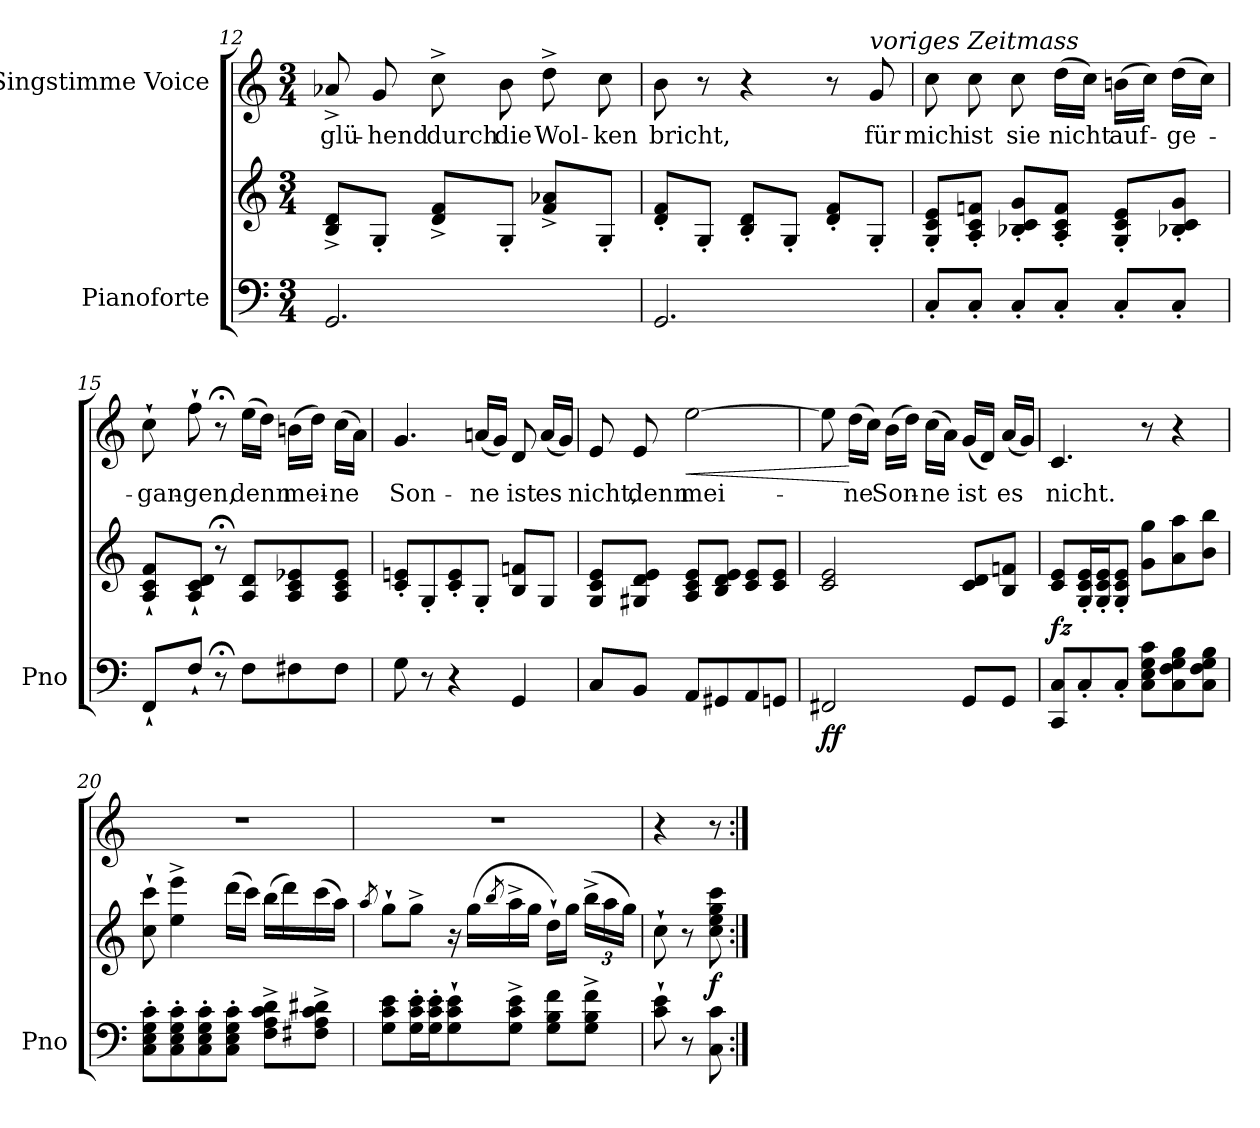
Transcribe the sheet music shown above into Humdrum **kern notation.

**kern	**kern	**dynam	**kern	**text	**dynam
*part2	*part2	*part2	*part1	*part1	*part1
*staff3	*staff2	*staff2/3	*staff1	*staff1	*staff1
*I"Pianoforte	*	*	*I"Singstimme Voice	*	*
*I'Pno	*	*	*	*	*
*clefF4	*clefG2	*	*clefG2	*	*
*k[]	*k[]	*	*k[]	*	*
*M3/4	*M3/4	*	*M3/4	*	*
=12	=12	=12	=12	=12	=12
!	!	!	!	!LO:LY:b	!
2.GG/	8B/^ 8d/^L	.	8a-X^/	glü-	.
!	!	!	!	!LO:LY:b	!
.	8G'/J	.	8g/	-hend	.
!	!	!	!	!LO:LY:b	!
.	8d/^ 8f/^L	.	8cc^\	durch	.
!	!	!	!	!LO:LY:b	!
.	8G'/J	.	8b\	die	.
!	!	!	!	!LO:LY:b	!
.	8f/^ 8a-X/^L	.	8dd^\	Wol-	.
!	!	!	!	!LO:LY:b	!
.	8G'/J	.	8cc\	-ken	.
=13	=13	=13	=13	=13	=13
!	!	!	!	!LO:LY:b	!
2.GG/	8d/' 8f/'L	.	8b\	bricht,	.
.	8G'/J	.	8r	.	.
.	8B/' 8d/'L	.	4r	.	.
.	8G'/J	.	.	.	.
.	8d/' 8f/'L	.	8r	.	.
*	*	*	*MM108	*	*
!	!	!	!LO:TX:a:i:t=voriges Zeitmass	!	!
!	!	!	!	!LO:LY:b	!
.	8G'/J	.	8g/	für	.
=14	=14	=14	=14	=14	=14
!	!	!	!	!LO:LY:b	!
8C'/L	8G/' 8c/' 8e/'L	.	8cc\	mich	.
!	!	!	!	!LO:LY:b	!
8C'/J	8A/' 8c/' 8fn/'J	.	8cc\	ist	.
!	!	!	!	!LO:LY:b	!
8C'/L	8B-X/' 8c/' 8g/'L	.	8cc\	sie	.
!	!	!	!	!LO:LY:b	!
8C'/J	8A/' 8c/' 8f/'J	.	(>16dd\LL	nicht	.
.	.	.	16cc\JJ)	.	.
!	!	!	!	!LO:LY:b	!
8C'/L	8G/' 8c/' 8e/'L	.	(>16bn\LL	auf-	.
.	.	.	16cc\JJ)	.	.
!	!	!	!	!LO:LY:b	!
8C'/J	8B-X/' 8c/' 8g/'J	.	(>16dd\LL	-ge-	.
.	.	.	16cc\JJ)	.	.
!!LO:PB:g=z
=15	=15	=15	=15	=15	=15
!	!	!	!	!LO:LY:b	!
8FF`/L	8A/` 8c/` 8f/`L	.	8cc`\	-gan-	.
!	!	!	!	!LO:LY:b	!
8F`/J	8A/` 8c/` 8d/`J	.	8ff`\	-gen,	.
8r;<	8r;<	.	8r;<	.	.
!	!	!	!	!LO:LY:b	!
8F\L	8A/ 8d/L	.	(>16ee\LL	denn	.
.	.	.	16dd\JJ)	.	.
!	!	!	!	!LO:LY:b	!
8F#X\	8A/ 8c/ 8e-X/	.	(>16bn\LL	mei-	.
.	.	.	16dd\JJ)	.	.
!	!	!	!	!LO:LY:b	!
8F#\J	8A/ 8c/ 8e-/J	.	(>16cc\LL	-ne	.
.	.	.	16a\JJ)	.	.
=16	=16	=16	=16	=16	=16
!	!	!	!	!LO:LY:b	!
8G\	8c/' 8en/'L	.	4.g/	Son-	.
8r	8G'/	.	.	.	.
4r	8c/' 8e/'	.	.	.	.
!	!	!	!	!LO:LY:b	!
.	8G'/J	.	(<16an/LL	-ne	.
.	.	.	16g/JJ)	.	.
!	!	!	!	!LO:LY:b	!
4GG/	8B/ 8fn/L	.	8d/	ist	.
!	!	!	!	!LO:LY:b	!
.	8G/J	.	(<16a/LL	es	.
.	.	.	16g/JJ)	.	.
=17	=17	=17	=17	=17	=17
!	!	!	!	!LO:LY:b	!
8C/L	8G/ 8c/ 8e/L	.	8e/	nicht,	.
!	!	!	!	!LO:LY:b	!
8BB/J	8G#X/ 8d/ 8e/J	.	8e/	denn	.
!	!	!	!	!LO:LY:b	!LO:HP:b
8AA/L	8A/ 8c/ 8e/L	.	[2ee\	mei-	<
8GG#X/	8B/ 8d/ 8e/J	.	.	.	.
8AA/	8c/ 8e/L	.	.	.	.
8GGn/J	8c/ 8e/J	.	.	.	.
=18	=18	=18	=18	=18	=18
!	!	!LO:DY:b=2	!	!	!
!	!	!LO:DY:n=1:b	!	!	!
2FF#X/	2c/ 2e/	f f	8ee\]	.	.
!	!	!	!	!LO:LY:b	!
.	.	.	(>16dd\LL	-ne	[
.	.	.	16cc\JJ)	.	.
!	!	!	!	!LO:LY:b	!
.	.	.	(>16b\LL	Son-	.
.	.	.	16dd\JJ)	.	.
!	!	!	!	!LO:LY:b	!
.	.	.	(>16cc\LL	-ne	.
.	.	.	16a\JJ)	.	.
!	!	!	!	!LO:LY:b	!
8GG/L	8c/ 8d/L	.	(<16g/LL	ist	.
.	.	.	16d/JJ)	.	.
!	!	!	!	!LO:LY:b	!
8GG/J	8B/ 8fn/J	.	(<16a/LL	es	.
.	.	.	16g/JJ)	.	.
!!LO:LB:g=z
=19	=19	=19	=19	=19	=19
!	!	!LO:DY:b	!	!LO:LY:b	!
8CC/ 8C/L	8c/ 8e/L	fz	4.c/	nicht.	.
8C'/	16G/' 16c/' 16e/'L	.	.	.	.
.	16G/' 16c/' 16e/'J	.	.	.	.
8C'/J	8G/' 8c/' 8e/'J	.	.	.	.
8C\ 8E\ 8G\ 8c\L	8g\ 8gg\L	.	8r	.	.
8C\ 8F\ 8G\ 8B\	8a\ 8aa\	.	4r	.	.
8C\ 8F\ 8G\ 8B\J	8b\ 8bb\J	.	.	.	.
=20	=20	=20	=20	=20	=20
8C\' 8E\' 8G\' 8c\'L	8cc\` 8ccc\`	.	2.r	.	.
8C\' 8E\' 8G\' 8c\'	4ee\^ 4eee\^	.	.	.	.
8C\' 8E\' 8G\' 8c\'	.	.	.	.	.
8C\' 8E\' 8G\' 8c\'J	(>16ddd\LL	.	.	.	.
.	16ccc\JJ)	.	.	.	.
8F\^ 8A\^ 8c\^ 8d\^L	(>16bb\LL	.	.	.	.
.	16ddd\)	.	.	.	.
8F#X\^ 8A\^ 8c\^ 8d#X\^J	(>16ccc\	.	.	.	.
.	16aa\JJ)	.	.	.	.
=21	=21	=21	=21	=21	=21
.	8qaa/	.	.	.	.
8G\ 8c\ 8e\L	8gg`\L	.	2.r	.	.
16G\' 16c\' 16e\'L	8gg^\J	.	.	.	.
16G\' 16c\' 16e\'J	.	.	.	.	.
8G\` 8c\` 8e\`	16r	.	.	.	.
.	(>16gg\LL	.	.	.	.
.	8qbb/	.	.	.	.
8G\^ 8c\^ 8e\^J	16aa^\	.	.	.	.
.	16gg\JJ	.	.	.	.
8G\ 8B\ 8f\L	16dd`\LL)	.	.	.	.
.	16gg\JJ	.	.	.	.
*	*Xbrackettup	*	*	*	*
8G\^ 8B\^ 8f\^J	(>24bb^\LL	.	.	.	.
.	24aa\	.	.	.	.
.	24gg\JJ)	.	.	.	.
=22	=22	=22	=22	=22	=22
8c\` 8e\`	8cc`\	.	4r	.	.
8r	8r	.	.	.	.
!	!	!LO:DY:b	!	!	!
8C\ 8c\	8cc\ 8ee\ 8gg\ 8ccc\	f	8r	.	.
=:|!	=:|!	=:|!	=:|!	=:|!	=:|!
*-	*-	*-	*-	*-	*-
